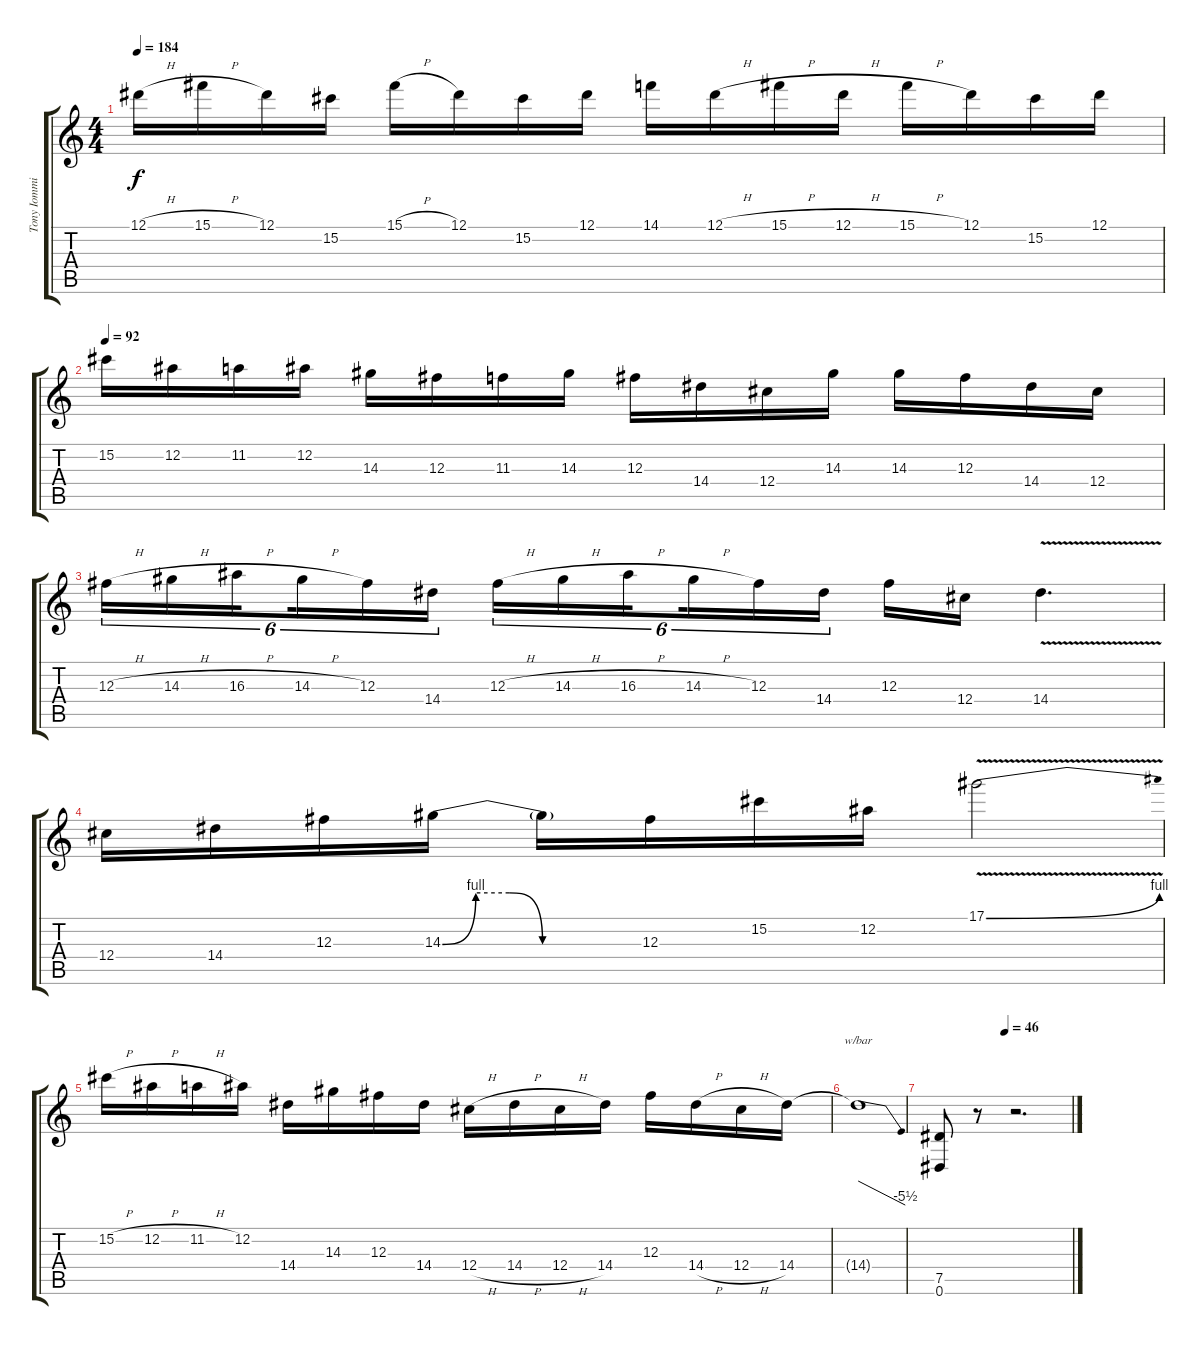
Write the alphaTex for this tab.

\track ("Tony Iommi" "Tony Iommi") {instrument overdrivenguitar}
\staff {score tabs}
\tuning (Eb4 Bb3 Gb3 Db3 Ab2 Eb2) {hide}
\ts (4 4)
\tempo 184
\clef g2
\ks c
12.1{h}.16{dy f} 15.1{h}.16 12.1.16 15.2.16 15.1{h}.16 12.1.16 15.2.16 12.1.16 14.1.16 12.1{h}.16 15.1{h}.16 12.1{h}.16 15.1{h}.16 12.1.16 15.2.16 12.1.16 |
\tempo 92
15.2.16 12.2.16 11.2.16 12.2.16 14.3.16 12.3.16 11.3.16 14.3.16 12.3.16 14.4.16 12.4.16 14.3.16 14.3.16 12.3.16 14.4.16 12.4.16 |
12.3{h}.16{tu (6 4)} 14.3{h}.16{tu (6 4)} 16.3{h}.16{tu (6 4) beam splitsecondary} 14.3{h}.16{tu (6 4)} 12.3.16{tu (6 4)} 14.4.16{tu (6 4)} 12.3{h}.16{tu (6 4)} 14.3{h}.16{tu (6 4)} 16.3{h}.16{tu (6 4) beam splitsecondary} 14.3{h}.16{tu (6 4)} 12.3.16{tu (6 4)} 14.4.16{tu (6 4)} 12.3.16 12.4.16 14.4{v}.4{d} |
12.4.16 14.4.16 12.3.16 14.3{be (custom 0 0 10 4 20 4 30 0 60 0)}.16 14.3{t}.16 12.3.16 15.2.16 12.2.16 17.1{be (bend 0 0 60 4) v}.2 |
15.2{h}.16 12.2{h}.16 11.2{h}.16 12.2.16 14.4.16 14.3.16 12.3.16 14.4.16 12.4{h}.16 14.4{h}.16 12.4{h}.16 14.4.16 12.3.16 14.4{h}.16 12.4{h}.16 14.4.16 |
14.4{t}.1{tbe (dive default 0 0 60 -22)} |
\tempo (46 0.5)
(7.5 0.6).8{instrument overdrivenguitar} r.8 r.2{d}
